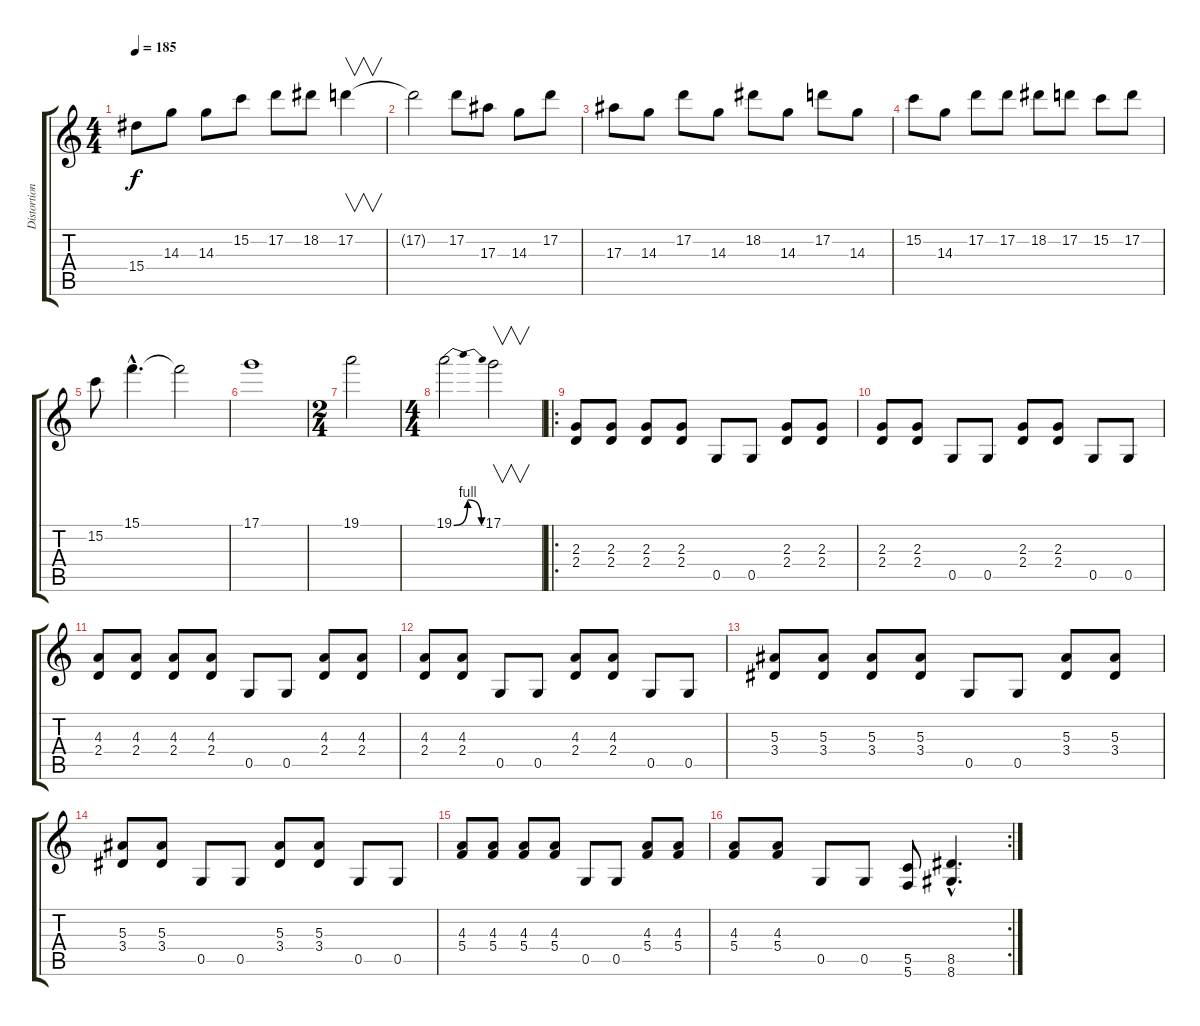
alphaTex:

\track ("Distortion Guitar 1" "Distortion") {instrument distortionguitar}
\staff {score tabs}
\tuning (D4 A3 F3 C3 G2 C2) {hide}
\ts (4 4)
\tempo 185
\clef g2
\ks c
15.4.8{dy f} 14.3.8 14.3.8 15.2.8 17.2.8 18.2.8 17.2.4{v} |
17.2{t}.2 17.2.8 17.3.8 14.3.8 17.2.8 |
17.3.8 14.3.8 17.2.8 14.3.8 18.2.8 14.3.8 17.2.8 14.3.8 |
15.2.8 14.3.8 17.2.8 17.2.8 18.2.8 17.2.8 15.2.8 17.2.8 |
15.2.8 15.1{hac}.4{d} 15.1{t}.2 |
17.1.1 |
\ts (2 4)
19.1.2 |
\ts (4 4)
19.1{be (bendrelease 0 0 8 4 14 4 60 0)}.2 17.1.2{v} |
\ro
(2.3 2.4).8 (2.3 2.4).8 (2.3 2.4).8 (2.3 2.4).8 0.5.8 0.5.8 (2.3 2.4).8 (2.3 2.4).8 |
(2.3 2.4).8 (2.3 2.4).8 0.5.8 0.5.8 (2.3 2.4).8 (2.3 2.4).8 0.5.8 0.5.8 |
(4.3 2.4).8 (4.3 2.4).8 (4.3 2.4).8 (4.3 2.4).8 0.5.8 0.5.8 (4.3 2.4).8 (4.3 2.4).8 |
(4.3 2.4).8 (4.3 2.4).8 0.5.8 0.5.8 (4.3 2.4).8 (4.3 2.4).8 0.5.8 0.5.8 |
(5.3 3.4).8 (5.3 3.4).8 (5.3 3.4).8 (5.3 3.4).8 0.5.8 0.5.8 (5.3 3.4).8 (5.3 3.4).8 |
(5.3 3.4).8 (5.3 3.4).8 0.5.8 0.5.8 (5.3 3.4).8 (5.3 3.4).8 0.5.8 0.5.8 |
(4.3 5.4).8 (4.3 5.4).8 (4.3 5.4).8 (4.3 5.4).8 0.5.8 0.5.8 (4.3 5.4).8 (4.3 5.4).8 |
\rc 2
(4.3 5.4).8 (4.3 5.4).8 0.5.8 0.5.8 (5.5 5.6).8 (8.5{hac} 8.6{hac}).4{d}
